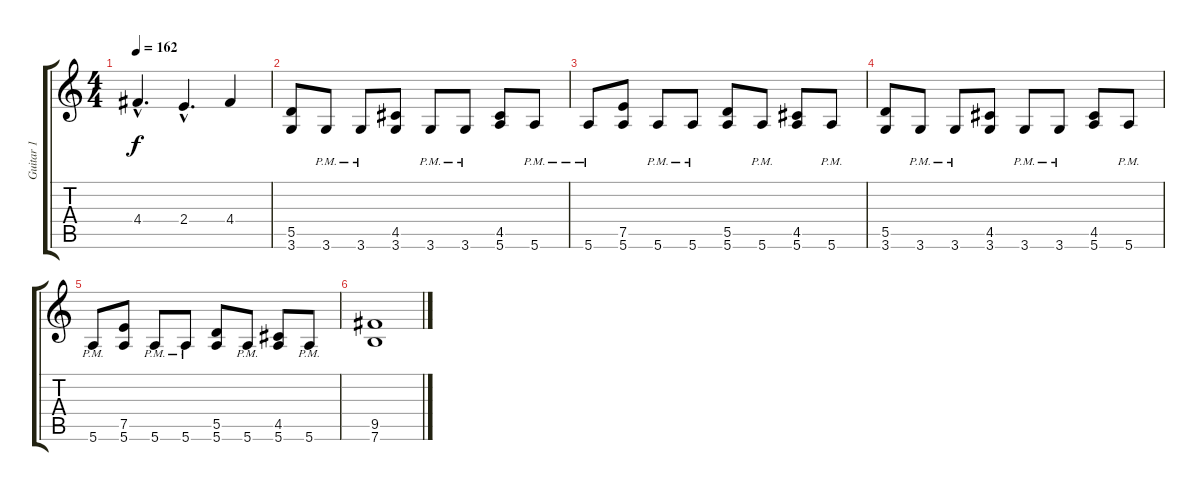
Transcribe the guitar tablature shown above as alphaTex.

\track ("Guitar 1" "Guitar 1") {instrument distortionguitar}
\staff {score tabs}
\tuning (E4 B3 G3 D3 A2 E2) {hide}
\ts (4 4)
\tempo 162
\clef g2
\ks c
4.4{hac}.4{d dy f} 2.4{hac}.4{d} 4.4.4 |
(5.5 3.6).8 3.6{pm}.8 3.6{pm}.8 (4.5 3.6).8 3.6{pm}.8 3.6{pm}.8 (4.5 5.6).8 5.6{pm}.8 |
5.6{pm}.8 (7.5 5.6).8 5.6{pm}.8 5.6{pm}.8 (5.5 5.6).8 5.6{pm}.8 (4.5 5.6).8 5.6{pm}.8 |
(5.5 3.6).8 3.6{pm}.8 3.6{pm}.8 (4.5 3.6).8 3.6{pm}.8 3.6{pm}.8 (4.5 5.6).8 5.6{pm}.8 |
5.6{pm}.8 (7.5 5.6).8 5.6{pm}.8 5.6{pm}.8 (5.5 5.6).8 5.6{pm}.8 (4.5 5.6).8 5.6{pm}.8 |
(9.5 7.6).1
